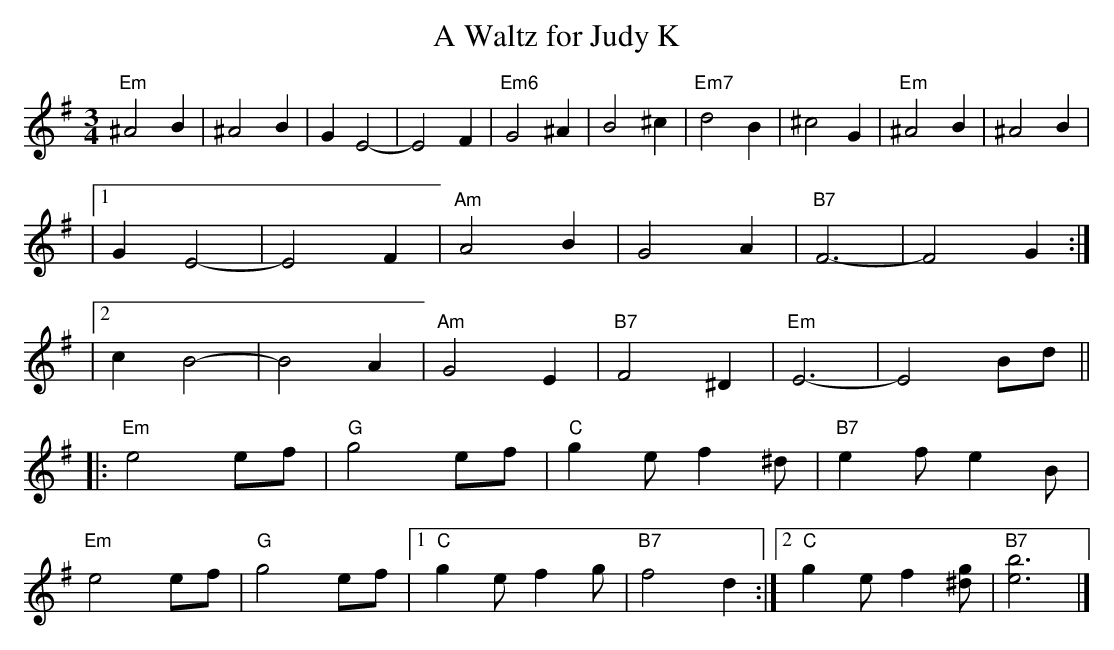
X:1
T:A Waltz for Judy K
M:3/4
L:1/8
K:Em
"Em"^A4B2| ^A4B2 |G2E4-|E4F2|"Em6"G4^A2|B4^c2|"Em7"d4B2| ^c4G2|"Em"^A4B2| ^A4B2|
|1G2E4-|E4F2|"Am"A4B2| G4A2|"B7"F6-|F4G2:|
|2c2B4-|B4A2|"Am"G4E2| "B7"F4^D2|"Em"E6-|E4Bd||
|:"Em"e4ef|"G"g4ef|"C"g2ef2^d|"B7"e2fe2B|
"Em"e4ef|"G"g4ef|1"C"g2ef2g|"B7"f4d2:|2"C"g2ef2[g^d]|"B7"[b6e6]|]
